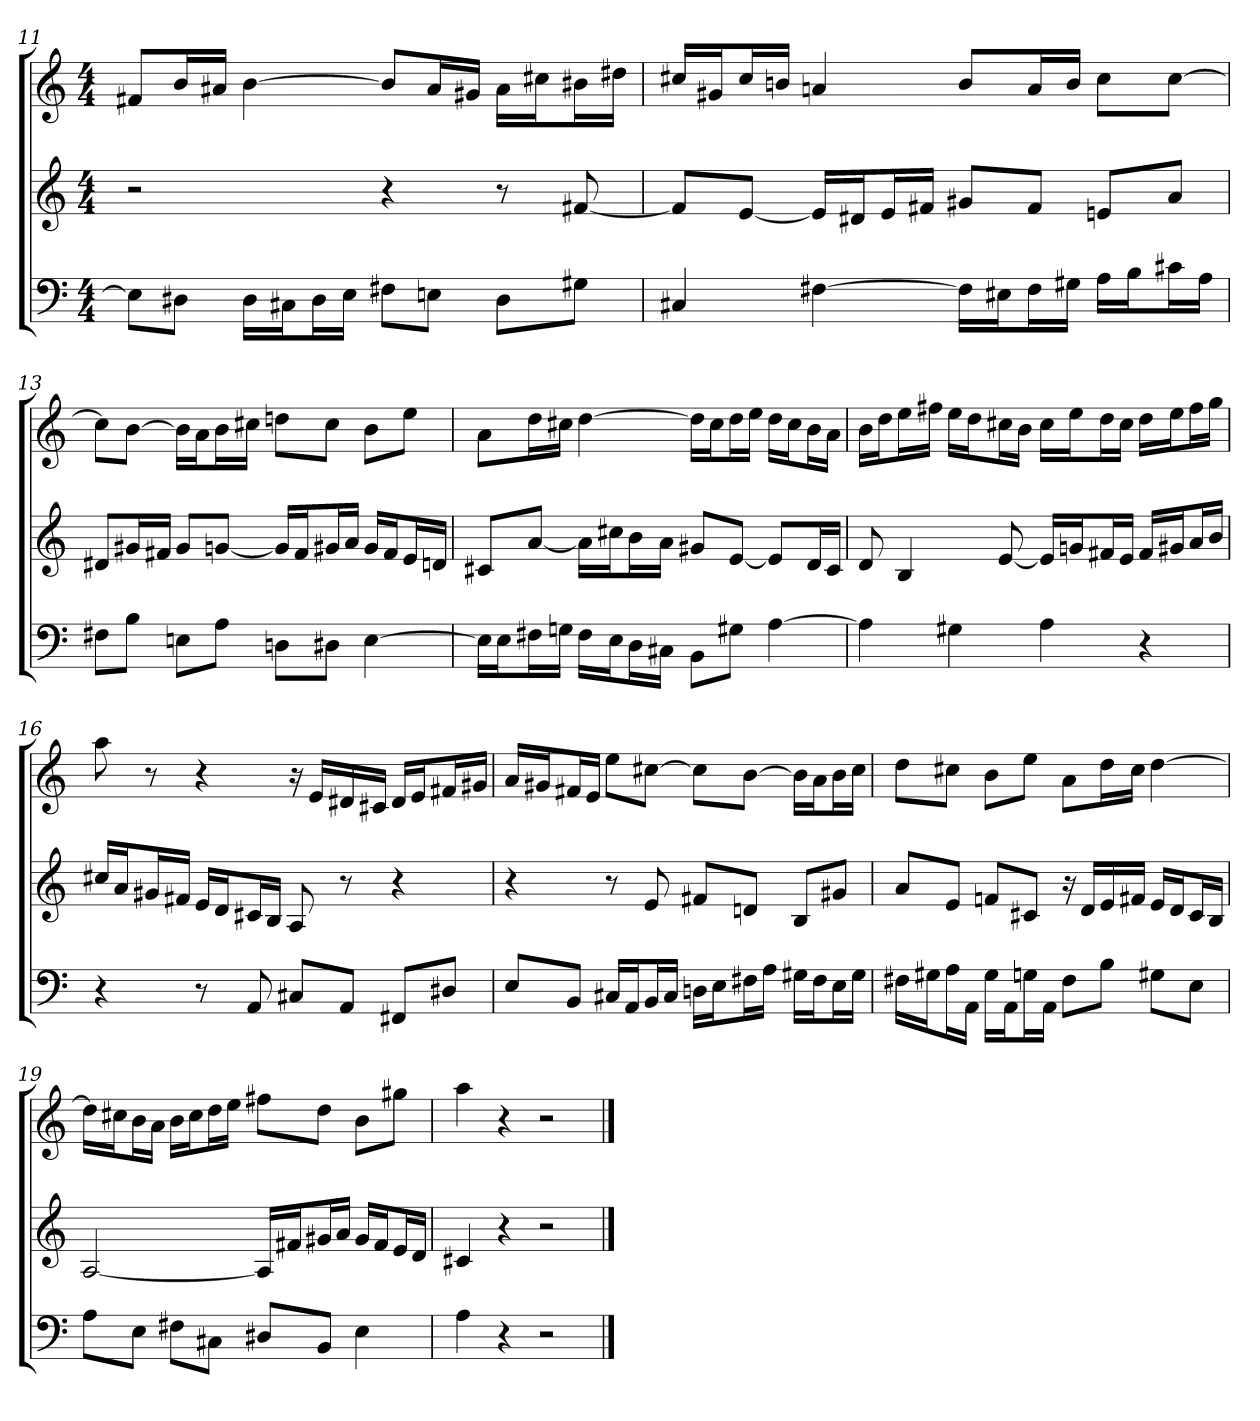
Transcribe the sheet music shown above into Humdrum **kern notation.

**kern	**kern	**kern
*part3	*part2	*part1
*staff3	*staff2	*staff1
*M4/4	*M4/4	*M4/4
=11	=11	=11
8EL]	2r	8f#XL
8D#XJ	.	16bL
.	.	16a#XJJ
16D#LL	.	[4b
16C#XJ	.	.
16D#L	.	.
16EJJ	.	.
8F#XL	4r	8bL]
8EnJ	.	16a#L
.	.	16g#XJJ
8D#L	8r	16a#LL
.	.	16cc#XJ
8G#XJ	[8f#X	16b#XL
.	.	16dd#XJJ
=12	=12	=12
4C#X	8f#L]	16cc#XLL
.	.	16g#XJ
.	[8eJ	16cc#L
.	.	16bnJJ
[4F#X	16eLL]	4an
.	16d#XJ	.
.	16eL	.
.	16f#XJJ	.
16F#LL]	8g#XL	8bL
16E#XJ	.	.
16F#L	8f#J	16aL
16G#XJJ	.	16bJJ
16ALL	8enL	8cc#L
16BJ	.	.
16c#XL	8aJ	[8cc#J
16AJJ	.	.
=13	=13	=13
8F#XL	8d#XL	8cc#L]
8BJ	16g#XL	[8bJ
.	16f#XJJ	.
8EnL	8g#L	16bLL]
.	.	16aJ
8AJ	[8gnJ	16bL
.	.	16cc#XJJ
8DnL	16gLL]	8ddnL
.	16f#J	.
8D#XJ	16g#XL	8cc#J
.	16aJJ	.
[4E	16g#LL	8bL
.	16f#J	.
.	16eL	8eeJ
.	16dnJJ	.
=14	=14	=14
16ELL]	8c#XL	8aL
16EJ	.	.
16F#XL	[8aJ	16ddL
16GnJJ	.	16cc#XJJ
16F#LL	16aLL]	[4dd
16EJ	16cc#XJ	.
16DL	16bL	.
16C#XJJ	16aJJ	.
8BBL	8g#XL	16ddLL]
.	.	16cc#J
8G#XJ	[8eJ	16ddL
.	.	16eeJJ
[4A	8eL]	16ddLL
.	.	16cc#J
.	16dL	16bL
.	16c#JJ	16aJJ
=15	=15	=15
4A]	8d	16bLL
.	.	16ddJ
.	4B	16eeL
.	.	16ff#XJJ
4G#X	.	16eeLL
.	.	16ddJ
.	[8e	16cc#XL
.	.	16bJJ
4A	16eLL]	16cc#LL
.	16gnJ	16eeJ
.	16f#XL	16ddL
.	16eJJ	16cc#JJ
4r	16f#LL	16ddLL
.	16g#XJ	16eeJ
.	16aL	16ff#L
.	16bJJ	16ggJJ
=16	=16	=16
4r	16cc#XLL	8aa
.	16aJ	.
.	16g#XL	8r
.	16f#XJJ	.
8r	16eLL	4r
.	16dJ	.
8AA	16c#XL	.
.	16BJJ	.
8C#XL	8A	16r
.	.	16eLL
8AAJ	8r	16d#X
.	.	16c#XJJ
8FF#XL	4r	16d#LL
.	.	16eJ
8D#XJ	.	16f#XL
.	.	16g#XJJ
=17	=17	=17
8EL	4r	16aLL
.	.	16g#XJ
8BBJ	.	16f#XL
.	.	16eJJ
16C#XLL	8r	8eeL
16AAJ	.	.
16BBL	8e	[8cc#XJ
16C#JJ	.	.
16DnLL	8f#XL	8cc#L]
16EJ	.	.
16F#XL	8dnJ	[8bJ
16AJJ	.	.
16G#XLL	8BL	16bLL]
16F#J	.	16aJ
16EL	8g#XJ	16bL
16G#JJ	.	16cc#JJ
=18	=18	=18
16F#XLL	8aL	8ddL
16G#XJ	.	.
16AL	8eJ	8cc#XJ
16AAJJ	.	.
16G#LL	8fnL	8bL
16AAJ	.	.
16GnL	8c#XJ	8eeJ
16AAJJ	.	.
8F#L	16r	8aL
.	16dLL	.
8BJ	16e	16ddL
.	16f#XJJ	16cc#JJ
8G#XL	16eLL	[4dd
.	16dJ	.
8EJ	16c#L	.
.	16BJJ	.
=19	=19	=19
8AL	[2A	16ddLL]
.	.	16cc#XJ
8EJ	.	16bL
.	.	16aJJ
8F#XL	.	16bLL
.	.	16cc#J
8C#XJ	.	16ddL
.	.	16eeJJ
8D#XL	16ALL]	8ff#XL
.	16f#XJ	.
8BBJ	16g#XL	8ddJ
.	16aJJ	.
4E	16g#LL	8bL
.	16f#J	.
.	16eL	8gg#XJ
.	16dJJ	.
=20	=20	=20
4A	4c#X	4aa
4r	4r	4r
2r	2r	2r
==	==	==
*-	*-	*-
